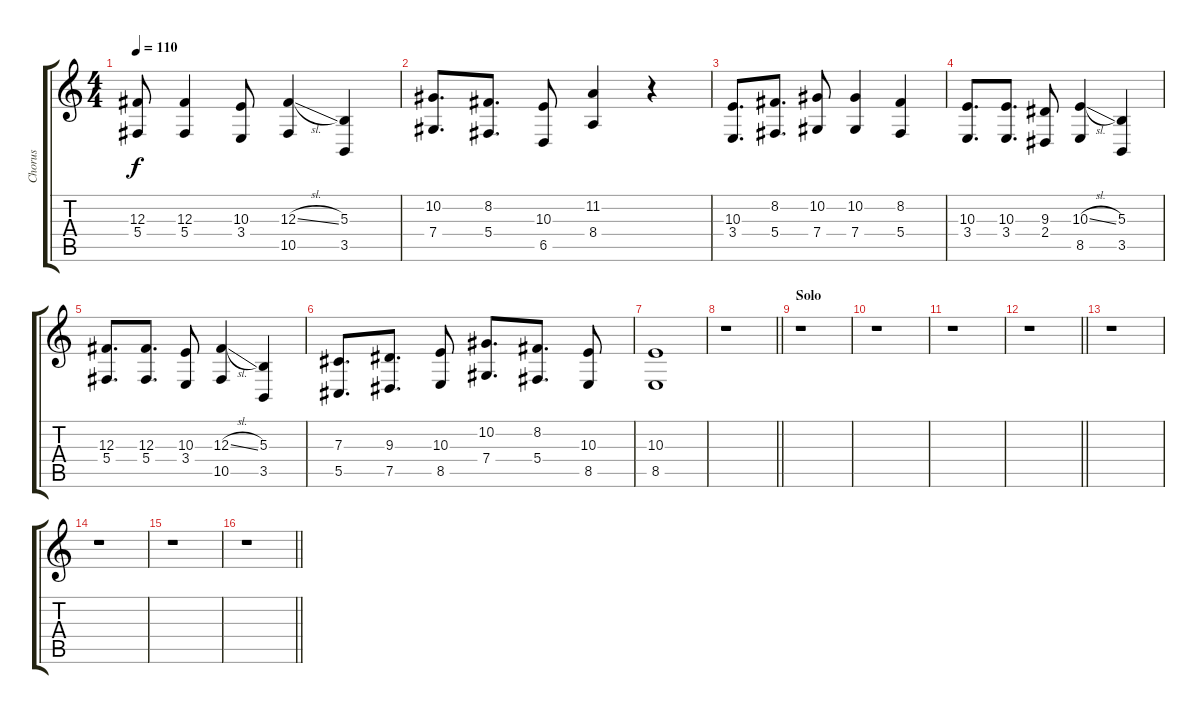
\track ("Chorus" "Chorus") {instrument choiraahs}
\staff {score tabs}
\tuning (Eb4 Bb3 Gb3 Db3 Ab2 Eb2) {hide}
\ts (4 4)
\tempo 110
\clef g2
\ks c
(12.3 5.4).8{dy f} (12.3 5.4).4 (10.3 3.4).8 (12.3{sl} 10.5).4 (5.3 3.5).4 |
(10.2 7.4).8{d} (8.2 5.4).8{d} (10.3 6.5).8 (11.2 8.4).4 r.4 |
(10.3 3.4).8{d} (8.2 5.4).8{d} (10.2 7.4).8 (10.2 7.4).4 (8.2 5.4).4 |
(10.3 3.4).8{d} (10.3 3.4).8{d} (9.3 2.4).8 (10.3{sl} 8.5).4 (5.3 3.5).4 |
(12.3 5.4).8{d} (12.3 5.4).8{d} (10.3 3.4).8 (12.3{sl} 10.5).4 (5.3 3.5).4 |
(7.3 5.5).8{d} (9.3 7.5).8{d} (10.3 8.5).8 (10.2 7.4).8{d} (8.2 5.4).8{d} (10.3 8.5).8 |
(10.3 8.5).1 |
\barLineRight lightlight
r.1 |
\section ("" "Solo")
r.1 |
r.1 |
r.1 |
\barLineRight lightlight
r.1 |
r.1 |
r.1 |
r.1 |
\barLineRight lightlight
r.1
